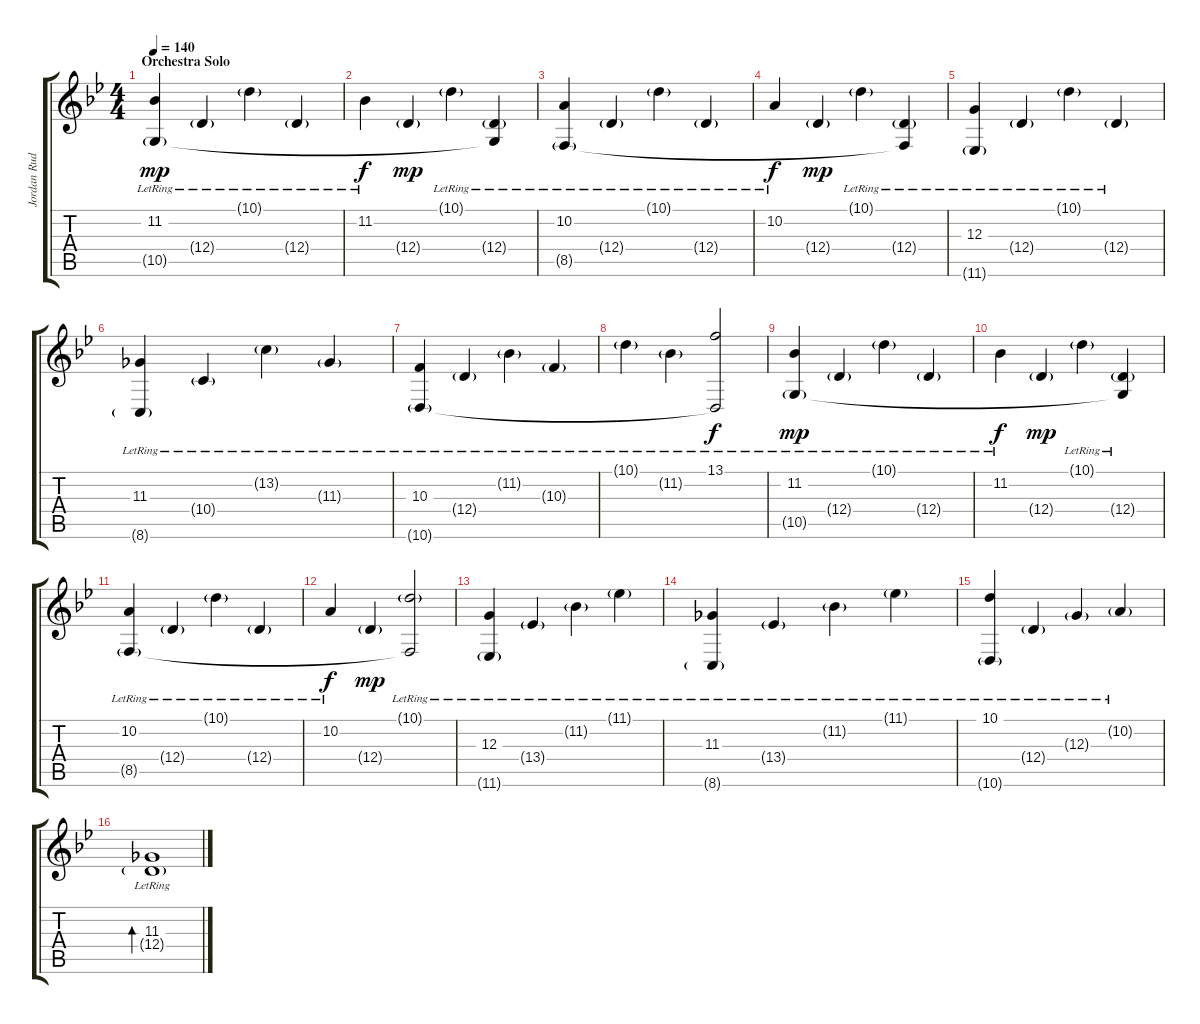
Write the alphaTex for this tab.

\track ("Jordan Rudess Piano" "Jordan Rud") {instrument acousticgrandpiano}
\staff {score tabs}
\tuning (E4 B3 G3 D3 A2 E2) {hide}
\ts (4 4)
\section ("" "Orchestra Solo")
\tempo 140
\clef g2
\ks bb
(11.2{lr} 10.5{g}).4{dy mp volume 14} 12.4{g lr}.4 10.1{g lr}.4 12.4{g lr}.4 |
11.2{lr}.4{dy f} 12.4{g}.4{dy mp} 10.1{g lr}.4 (12.4{g lr} 10.5{t}).4 |
(10.2{lr} 8.5{g}).4 12.4{g lr}.4 10.1{g lr}.4 12.4{g lr}.4 |
10.2{lr}.4{dy f} 12.4{g}.4{dy mp} 10.1{g lr}.4 (12.4{g lr} 8.5{t}).4 |
(12.3{lr} 11.6{g lr}).4 12.4{g lr}.4 10.1{g lr}.4 12.4{g lr}.4 |
(11.3{lr} 8.6{g lr}).4 10.4{g lr}.4 13.2{g lr}.4 11.3{g lr}.4 |
(10.3{lr} 10.6{g lr}).4 12.4{g lr}.4 11.2{g lr}.4 10.3{g lr}.4 |
10.1{g lr}.4 11.2{g lr}.4 (13.1{lr} 10.6{t}).2{dy f} |
(11.2{lr} 10.5{g}).4{dy mp} 12.4{g lr}.4 10.1{g lr}.4 12.4{g lr}.4 |
11.2{lr}.4{dy f} 12.4{g}.4{dy mp} 10.1{g lr}.4 (12.4{g lr} 10.5{t}).4 |
(10.2{lr} 8.5{g}).4 12.4{g lr}.4 10.1{g lr}.4 12.4{g lr}.4 |
10.2{lr}.4{dy f} 12.4{g}.4{dy mp} (10.1{g lr} 8.5{t}).2 |
(12.3{lr} 11.6{g lr}).4 13.4{g lr}.4 11.2{g lr}.4 11.1{g lr}.4 |
(11.3{lr} 8.6{g lr}).4 13.4{g lr}.4 11.2{g lr}.4 11.1{g lr}.4 |
(10.1{lr} 10.6{g lr}).4 12.4{g lr}.4 12.3{g lr}.4 10.2{g lr}.4 |
(11.3{lr} 12.4{g lr}).1{bd 120}
